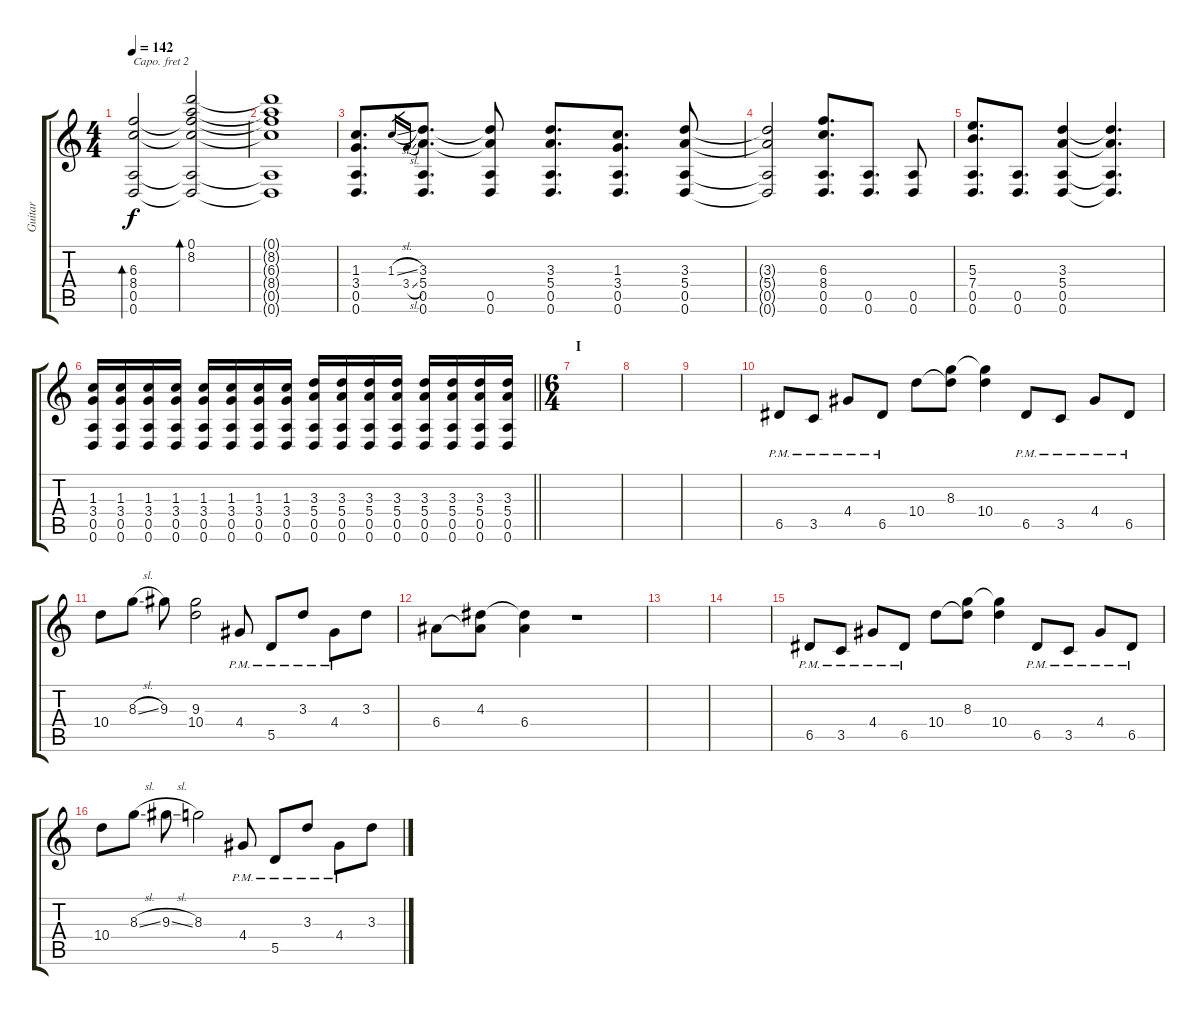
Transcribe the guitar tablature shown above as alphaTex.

\track ("Guitar" "Guitar") {instrument distortionguitar}
\staff {score tabs}
\capo 2
\tuning (G4 E4 A3 D3 G2 C2) {hide}
\ts (4 4)
\tempo 142
\clef g2
\ks c
(6.3 8.4 0.5 0.6).2{bd 60 dy f} (0.1 8.2 6.3{t} 8.4{t} 0.5{t} 0.6{t}).2{bd 60} |
(0.1{t} 8.2{t} 6.3{t} 8.4{t} 0.5{t} 0.6{t}).1 |
(1.3 3.4 0.5 0.6).8{d} 1.3{sl}.16{gr} 3.4{sl}.16{gr} (3.3 5.4 0.5 0.6).8{d} (3.3{t} 5.4{t} 0.5 0.6).8 (3.3 5.4 0.5 0.6).8{d} (1.3 3.4 0.5 0.6).8{d} (3.3 5.4 0.5 0.6).8 |
(3.3{t} 5.4{t} 0.5{t} 0.6{t}).2 (6.3 8.4 0.5 0.6).8{d} (0.5 0.6).8{d} (0.5 0.6).8 |
(5.3 7.4 0.5 0.6).8{d} (0.5 0.6).8{d} (3.3 5.4 0.5 0.6).4 (3.3{t} 5.4{t} 0.5{t} 0.6{t}).4{d} |
\barLineRight lightlight
(1.3 3.4 0.5 0.6).16 (1.3 3.4 0.5 0.6).16 (1.3 3.4 0.5 0.6).16 (1.3 3.4 0.5 0.6).16 (1.3 3.4 0.5 0.6).16 (1.3 3.4 0.5 0.6).16 (1.3 3.4 0.5 0.6).16 (1.3 3.4 0.5 0.6).16 (3.3 5.4 0.5 0.6).16 (3.3 5.4 0.5 0.6).16 (3.3 5.4 0.5 0.6).16 (3.3 5.4 0.5 0.6).16 (3.3 5.4 0.5 0.6).16 (3.3 5.4 0.5 0.6).16 (3.3 5.4 0.5 0.6).16 (3.3 5.4 0.5 0.6).16 |
\ts (6 4)
\section ("" "I")
|
|
|
6.5{pm}.8 3.5{pm}.8 4.4{pm}.8 6.5{pm}.8 10.4.8 (8.3 10.4{t}).8 (8.3{t} 10.4).4 6.5{pm}.8 3.5{pm}.8 4.4{pm}.8 6.5{pm}.8 |
10.4.8 8.3{sl}.8 9.3.8 (9.3 10.4).2 4.4{pm}.8 5.5{pm}.8 3.3{pm}.8 4.4{pm}.8 3.3.8 |
6.4.8 (4.3 6.4{t}).8 (4.3{t} 6.4).4 r.1 |
|
|
6.5{pm}.8 3.5{pm}.8 4.4{pm}.8 6.5{pm}.8 10.4.8 (8.3 10.4{t}).8 (8.3{t} 10.4).4 6.5{pm}.8 3.5{pm}.8 4.4{pm}.8 6.5{pm}.8 |
10.4.8 8.3{sl}.8 9.3{sl}.8 8.3.2 4.4{pm}.8 5.5{pm}.8 3.3{pm}.8 4.4{pm}.8 3.3.8
